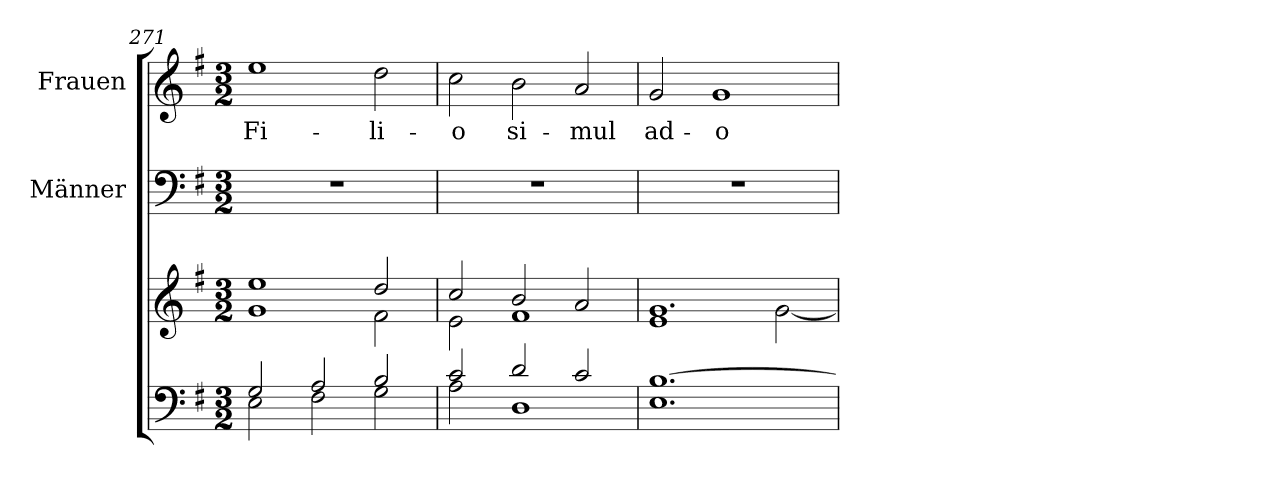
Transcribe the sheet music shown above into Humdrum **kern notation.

**kern	**kern	**kern	**kern	**text
*part3	*part3	*part2	*part1	*part1
*staff4	*staff3	*staff2	*staff1	*staff1
*	*	*I"Männer	*I"Frauen	*
!!LO:PB:g=z
*clefF4	*clefG2	*clefF4	*clefG2	*
*k[f#]	*k[f#]	*k[f#]	*k[f#]	*
*G:	*G:	*G:	*G:	*
*M3/2	*M3/2	*M3/2	*M3/2	*
=271	=271	=271	=271	=271
*^	*^	*	*	*
!	!	!	!	!	!	!LO:LY:b
2G/	2E\	1ee	1g	1.r	1ee	Fi-
2A/	2F#\	.	.	.	.	.
!	!	!	!	!	!	!LO:LY:b
2B/	2G\	2dd/	2f#\	.	2dd\	-li-
=272	=272	=272	=272	=272	=272	=272
!	!	!	!	!	!	!LO:LY:b
2c/	2A\	2cc/	2e\	1.r	2cc\	-o
!	!	!	!	!	!	!LO:LY:b
2d/	1D	2b/	1f#	.	2b\	si-
!	!	!	!	!	!	!LO:LY:b
2c/	.	2a/	.	.	2a/	-mul
=273	=273	=273	=273	=273	=273	=273
!	!	!	!	!	!	!LO:LY:b
[>1.B	1.E	1.g	1e	1.r	2g/	ad-
!	!	!	!	!	!	!LO:LY:b
.	.	.	.	.	1g	-o-
.	.	.	[<2g\	.	.	.
*v	*v	*	*	*	*	*
*	*v	*v	*	*	*
=	=	=	=	=
*-	*-	*-	*-	*-
